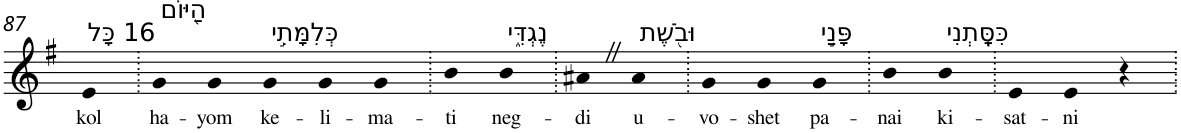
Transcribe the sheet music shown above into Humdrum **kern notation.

**kern	**text
*part1	*part1
*staff1	*staff1
*I"Piano	*
*I'Pno	*
!!LO:PB:g=z
*clefG2	*
*k[f#]	*
*G:	*
=87	=87
!LO:TX:a:t=16 כָּל	!
!	!LO:LY:b
4e	kol
=88.	=88.
!LO:TX:a:t=הַ֭יּוֹם	!
!	!LO:LY:b
4g	ha-
!	!LO:LY:b
4g	-yom
!LO:TX:a:t=כְּלִמָּתִ֣י	!
!	!LO:LY:b
4g	ke-
!	!LO:LY:b
4g	-li-
!	!LO:LY:b
4g	-ma-
=89.	=89.
!	!LO:LY:b
4b	-ti
!LO:TX:a:t=נֶגְדִּ֑י	!
!	!LO:LY:b
4b	neg-
=90.	=90.
!	!LO:LY:b
4a#XZ	-di
!LO:TX:a:t=וּבֹ֖שֶׁת	!
!	!LO:LY:b
4a#	u-
=91.	=91.
!	!LO:LY:b
4g	-vo-
!	!LO:LY:b
4g	-shet
!LO:TX:a:t=פָּנַ֣י	!
!	!LO:LY:b
4g	pa-
=92.	=92.
!	!LO:LY:b
4b	-nai
!LO:TX:a:t=כִּסָּֽתְנִי	!
!	!LO:LY:b
4b	ki-
=93.	=93.
!	!LO:LY:b
4e	-sat-
!	!LO:LY:b
4e	-ni
4r	.
=.	=.
*-	*-
